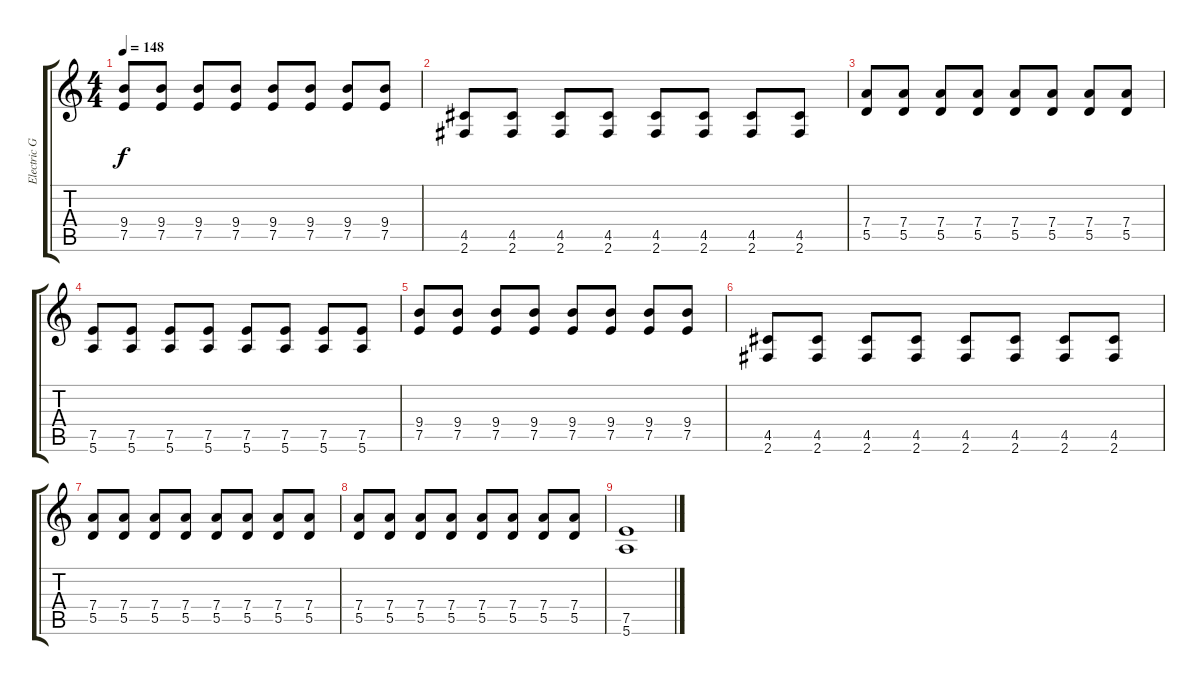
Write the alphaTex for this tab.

\track ("Electric GuitarTom" "Electric G") {instrument distortionguitar}
\staff {score tabs}
\tuning (E4 B3 G3 D3 A2 E2) {hide}
\ts (4 4)
\tempo 148
\clef g2
\ks c
(9.4 7.5).8{dy f} (9.4 7.5).8 (9.4 7.5).8 (9.4 7.5).8 (9.4 7.5).8 (9.4 7.5).8 (9.4 7.5).8 (9.4 7.5).8 |
(4.5 2.6).8 (4.5 2.6).8 (4.5 2.6).8 (4.5 2.6).8 (4.5 2.6).8 (4.5 2.6).8 (4.5 2.6).8 (4.5 2.6).8 |
(7.4 5.5).8 (7.4 5.5).8 (7.4 5.5).8 (7.4 5.5).8 (7.4 5.5).8 (7.4 5.5).8 (7.4 5.5).8 (7.4 5.5).8 |
(7.5 5.6).8 (7.5 5.6).8 (7.5 5.6).8 (7.5 5.6).8 (7.5 5.6).8 (7.5 5.6).8 (7.5 5.6).8 (7.5 5.6).8 |
(9.4 7.5).8 (9.4 7.5).8 (9.4 7.5).8 (9.4 7.5).8 (9.4 7.5).8 (9.4 7.5).8 (9.4 7.5).8 (9.4 7.5).8 |
(4.5 2.6).8 (4.5 2.6).8 (4.5 2.6).8 (4.5 2.6).8 (4.5 2.6).8 (4.5 2.6).8 (4.5 2.6).8 (4.5 2.6).8 |
(7.4 5.5).8 (7.4 5.5).8 (7.4 5.5).8 (7.4 5.5).8 (7.4 5.5).8 (7.4 5.5).8 (7.4 5.5).8 (7.4 5.5).8 |
(7.4 5.5).8 (7.4 5.5).8 (7.4 5.5).8 (7.4 5.5).8 (7.4 5.5).8 (7.4 5.5).8 (7.4 5.5).8 (7.4 5.5).8 |
(7.5 5.6).1
